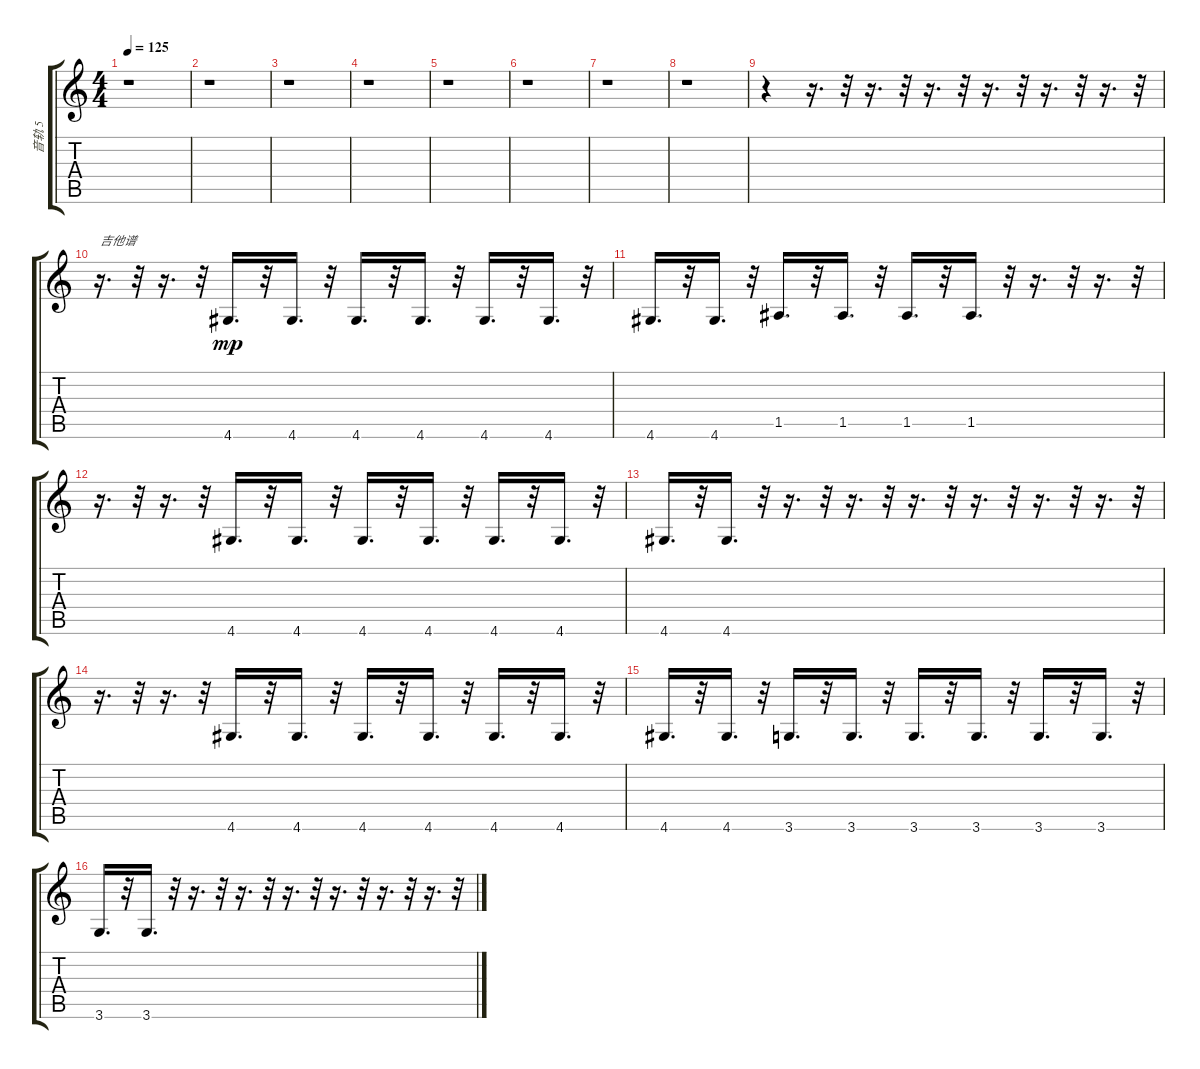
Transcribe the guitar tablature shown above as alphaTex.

\track ("音轨 5" "音轨 5") {instrument electricbassfinger}
\staff {score tabs}
\tuning (E4 B3 G3 D3 A2 E2) {hide}
\ts (4 4)
\tempo 125
\clef g2
\ks c
r.1{dy mp instrument electricbassfinger} |
r.1 |
r.1 |
r.1 |
r.1 |
r.1 |
r.1 |
r.1 |
r.4 r.16{d} r.32 r.16{d} r.32 r.16{d} r.32 r.16{d} r.32 r.16{d} r.32 r.16{d} r.32 |
r.16{d txt "吉他谱"} r.32 r.16{d} r.32 4.6.16{d} r.32 4.6.16{d} r.32 4.6.16{d} r.32 4.6.16{d} r.32 4.6.16{d} r.32 4.6.16{d} r.32 |
4.6.16{d} r.32 4.6.16{d} r.32 1.5.16{d} r.32 1.5.16{d} r.32 1.5.16{d} r.32 1.5.16{d} r.32 r.16{d} r.32 r.16{d} r.32 |
r.16{d} r.32 r.16{d} r.32 4.6.16{d} r.32 4.6.16{d} r.32 4.6.16{d} r.32 4.6.16{d} r.32 4.6.16{d} r.32 4.6.16{d} r.32 |
4.6.16{d} r.32 4.6.16{d} r.32 r.16{d} r.32 r.16{d} r.32 r.16{d} r.32 r.16{d} r.32 r.16{d} r.32 r.16{d} r.32 |
r.16{d} r.32 r.16{d} r.32 4.6.16{d} r.32 4.6.16{d} r.32 4.6.16{d} r.32 4.6.16{d} r.32 4.6.16{d} r.32 4.6.16{d} r.32 |
4.6.16{d} r.32 4.6.16{d} r.32 3.6.16{d} r.32 3.6.16{d} r.32 3.6.16{d} r.32 3.6.16{d} r.32 3.6.16{d} r.32 3.6.16{d} r.32 |
3.6.16{d} r.32 3.6.16{d} r.32 r.16{d} r.32 r.16{d} r.32 r.16{d} r.32 r.16{d} r.32 r.16{d} r.32 r.16{d} r.32
